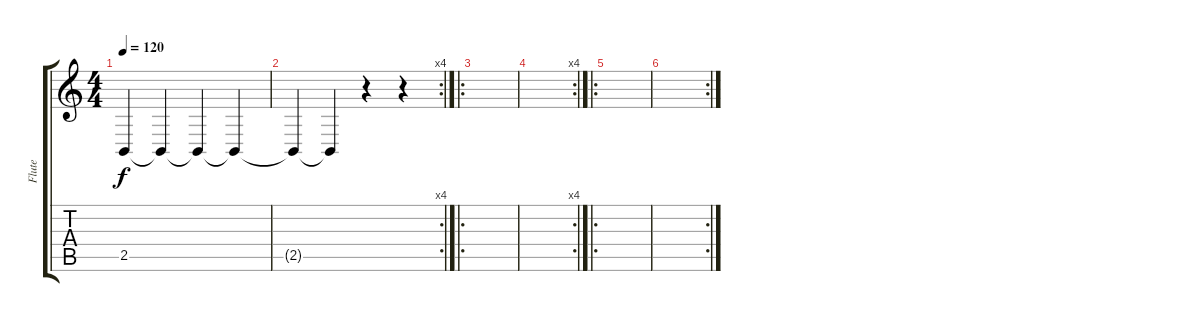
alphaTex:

\track ("Flute" "Flute") {instrument flute}
\staff {score tabs}
\tuning (E4 B3 G3 D3 A2 E2) {hide}
\ts (4 4)
\tempo 120
\clef g2
\ks c
2.5{t}.4{dy f} 2.5{t}.4 2.5{t}.4 2.5{t}.4 |
\rc 4
2.5{t}.4 2.5{t}.4 r.4 r.4 |
\ro
|
\rc 4
|
\ro
|
\rc 2
